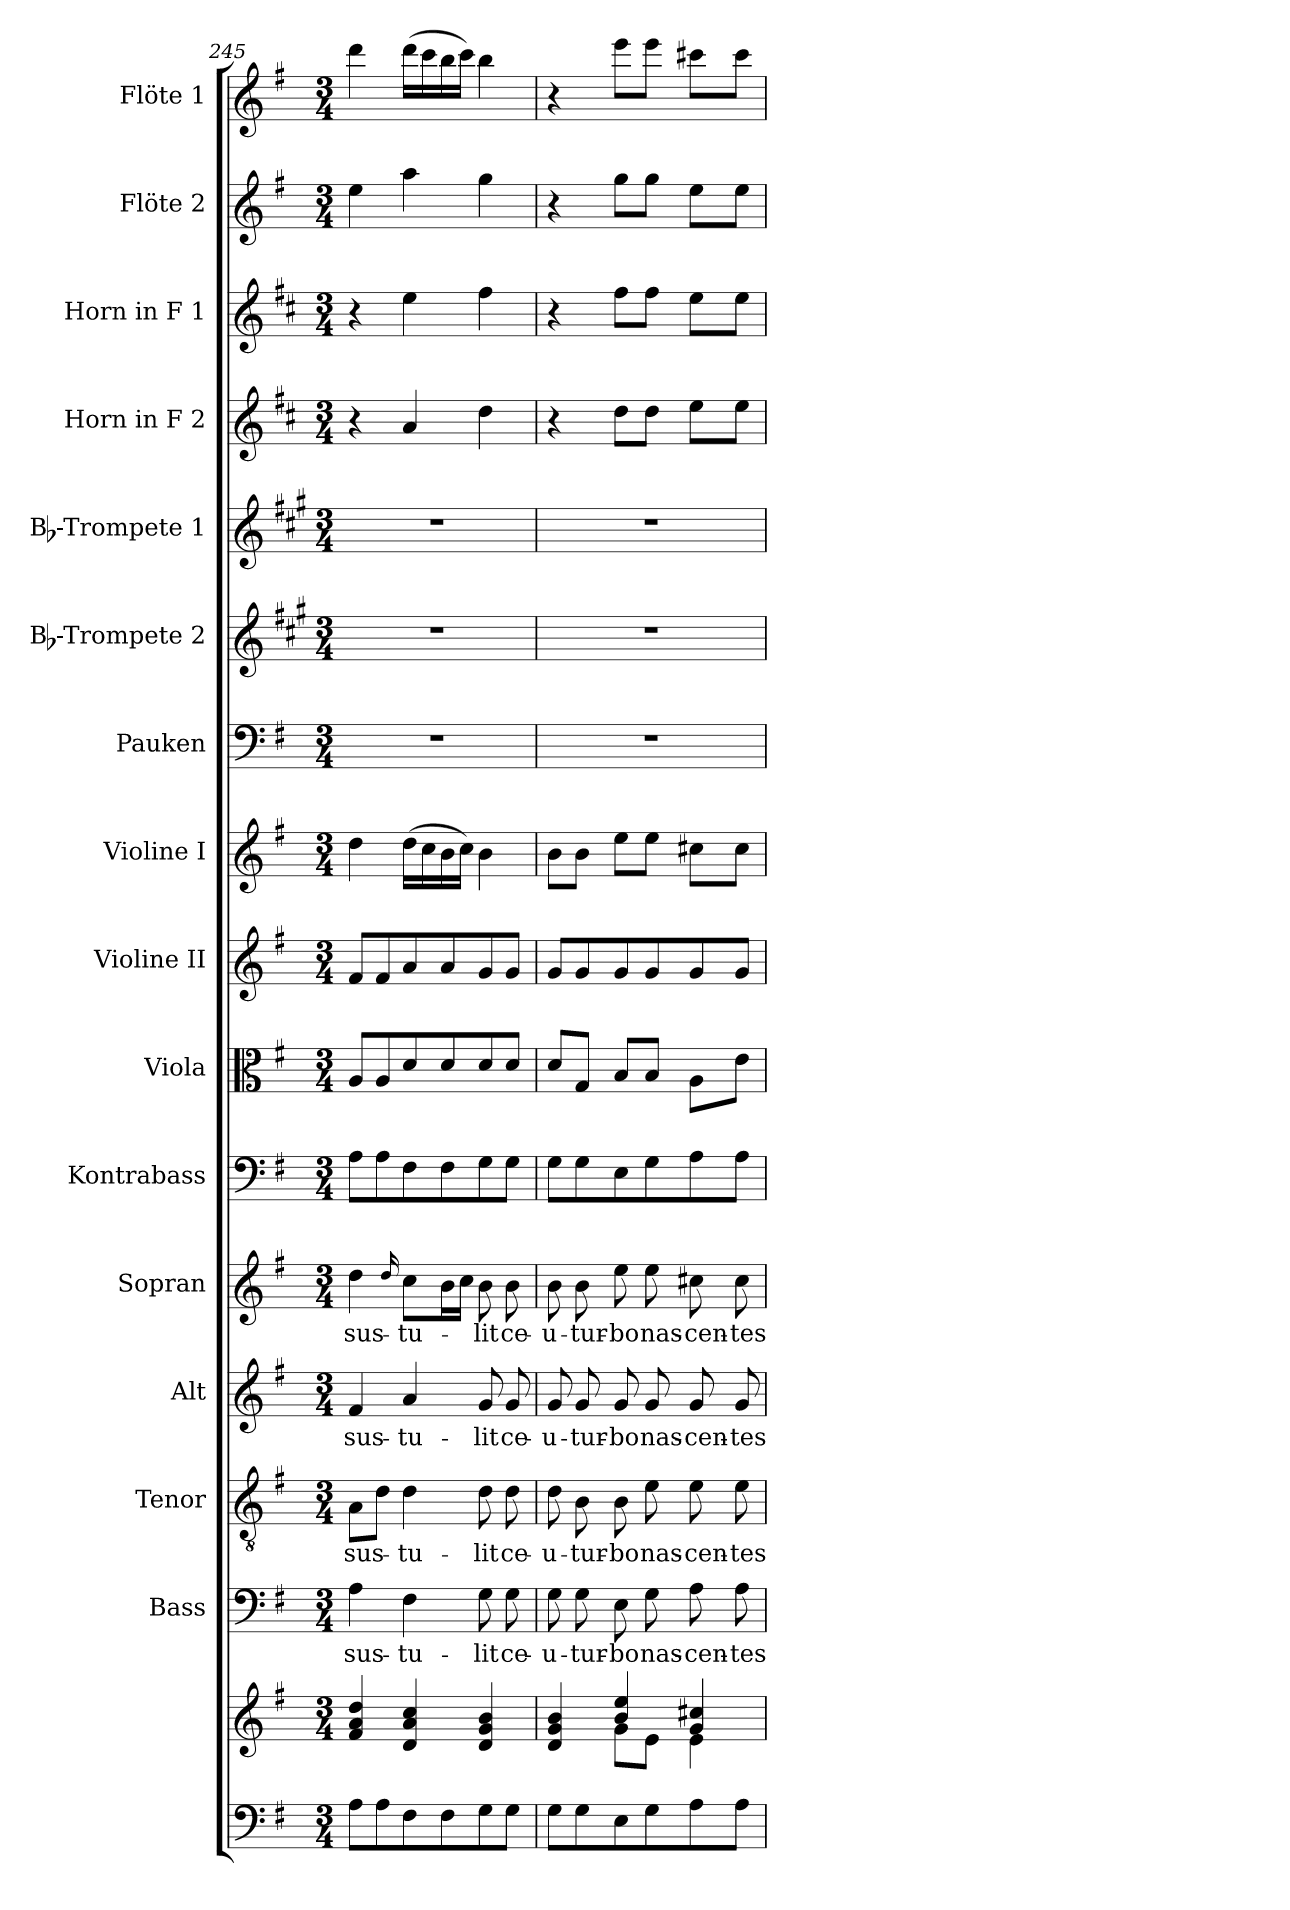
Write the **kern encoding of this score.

**kern	**kern	**kern	**text	**kern	**text	**kern	**text	**kern	**text	**kern	**kern	**kern	**kern	**kern	**kern	**kern	**kern	**kern	**kern	**kern
*part16	*part16	*part15	*part15	*part14	*part14	*part13	*part13	*part12	*part12	*part11	*part10	*part9	*part8	*part7	*part6	*part5	*part4	*part3	*part2	*part1
*staff17	*staff16	*staff15	*staff15	*staff14	*staff14	*staff13	*staff13	*staff12	*staff12	*staff11	*staff10	*staff9	*staff8	*staff7	*staff6	*staff5	*staff4	*staff3	*staff2	*staff1
*	*	*I"Bass	*	*I"Tenor	*	*I"Alt	*	*I"Sopran	*	*I"Kontrabass	*I"Viola	*I"Violine II	*I"Violine I	*I"Pauken	*I"Bb-Trompete 2	*I"Bb-Trompete 1	*I"Horn in F 2	*I"Horn in F 1	*I"Flöte 2	*I"Flöte 1
*	*	*I'B.	*	*I'T.	*	*I'A.	*	*I'S.	*	*I'Kb.	*I'Vla.	*I'Vl. II	*I'Vl. I	*I'Pk.	*I'Bb Trp. 2	*I'Bb Trp. 1	*	*	*I'Fl. 2	*I'Fl. 1
*clefF4	*clefG2	*clefF4	*	*clefGv2	*	*clefG2	*	*clefG2	*	*clefF4	*clefC3	*clefG2	*clefG2	*clefF4	*clefG2	*clefG2	*clefG2	*clefG2	*clefG2	*clefG2
*	*	*	*	*	*	*	*	*	*	*ITrd7c12	*	*	*	*	*ITrd1c2	*ITrd1c2	*ITrd4c7	*ITrd4c7	*	*
*k[f#]	*k[f#]	*k[f#]	*	*k[f#]	*	*k[f#]	*	*k[f#]	*	*k[f#]	*k[f#]	*k[f#]	*k[f#]	*k[f#]	*k[f#]	*k[f#]	*k[f#]	*k[f#]	*k[f#]	*k[f#]
*G:	*G:	*G:	*	*G:	*	*G:	*	*G:	*	*G:	*G:	*G:	*G:	*G:	*G:	*G:	*G:	*G:	*G:	*G:
*M3/4	*M3/4	*M3/4	*	*M3/4	*	*M3/4	*	*M3/4	*	*M3/4	*M3/4	*M3/4	*M3/4	*M3/4	*M3/4	*M3/4	*M3/4	*M3/4	*M3/4	*M3/4
=245	=245	=245	=245	=245	=245	=245	=245	=245	=245	=245	=245	=245	=245	=245	=245	=245	=245	=245	=245	=245
!	!	!	!LO:LY:b	!	!LO:LY:b	!	!LO:LY:b	!	!LO:LY:b	!	!	!	!	!	!	!	!	!	!	!
8A\L	4f#/ 4a/ 4dd/	4A\	sus-	8A\L	sus-	4f#/	sus-	4dd\	sus-	8AA\L	8A/L	8f#/L	4dd\	2.r	2.r	2.r	4r	4r	4ee\	4ddd\
8A\	.	.	.	8d\J	.	.	.	.	.	8AA\	8A/	8f#/	.	.	.	.	.	.	.	.
.	.	.	.	.	.	.	.	16qqdd/	.	.	.	.	.	.	.	.	.	.	.	.
!	!	!	!LO:LY:b	!	!LO:LY:b	!	!LO:LY:b	!	!LO:LY:b	!	!	!	!	!	!	!	!	!	!	!
8F#\	4d/ 4a/ 4cc/	4F#\	-tu-	4d\	-tu-	4a/	-tu-	8cc\L	-tu-	8FF#\	8d/	8a/	(>16dd\LL	.	.	.	4d/	4a\	4aa\	(>16ddd\LL
.	.	.	.	.	.	.	.	.	.	.	.	.	16cc\	.	.	.	.	.	.	16ccc\
8F#\	.	.	.	.	.	.	.	16b\L	.	8FF#\	8d/	8a/	16b\	.	.	.	.	.	.	16bb\
.	.	.	.	.	.	.	.	16cc\JJ	.	.	.	.	16cc\JJ)	.	.	.	.	.	.	16ccc\JJ)
!	!	!	!LO:LY:b	!	!LO:LY:b	!	!LO:LY:b	!	!LO:LY:b	!	!	!	!	!	!	!	!	!	!	!
8G\	4d/ 4g/ 4b/	8G\	-lit	8d\	-lit	8g/	-lit	8b\	-lit	8GG\	8d/	8g/	4b\	.	.	.	4g\	4b\	4gg\	4bb\
!	!	!	!LO:LY:b	!	!LO:LY:b	!	!LO:LY:b	!	!LO:LY:b	!	!	!	!	!	!	!	!	!	!	!
8G\J	.	8G\	ce-	8d\	ce-	8g/	ce-	8b\	ce-	8GG\J	8d/J	8g/J	.	.	.	.	.	.	.	.
=246	=246	=246	=246	=246	=246	=246	=246	=246	=246	=246	=246	=246	=246	=246	=246	=246	=246	=246	=246	=246
*	*^	*	*	*	*	*	*	*	*	*	*	*	*	*	*	*	*	*	*	*
!	!	!	!	!LO:LY:b	!	!LO:LY:b	!	!LO:LY:b	!	!LO:LY:b	!	!	!	!	!	!	!	!	!	!	!
8G\L	4d/ 4g/ 4b/	4ryy	8G\	-u-	8d\	-u-	8g/	-u-	8b\	-u-	8GG\L	8d/L	8g/L	8b\L	2.r	2.r	2.r	4r	4r	4r	4r
!	!	!	!	!LO:LY:b	!	!LO:LY:b	!	!LO:LY:b	!	!LO:LY:b	!	!	!	!	!	!	!	!	!	!	!
8G\	.	.	8G\	-tur-	8B\	-tur-	8g/	-tur-	8b\	-tur-	8GG\	8G/J	8g/	8b\J	.	.	.	.	.	.	.
!	!	!	!	!LO:LY:b	!	!LO:LY:b	!	!LO:LY:b	!	!LO:LY:b	!	!	!	!	!	!	!	!	!	!	!
8E\	4b/ 4ee/	8g\L	8E\	-bo	8B\	-bo	8g/	-bo	8ee\	-bo	8EE\	8B/L	8g/	8ee\L	.	.	.	8g\L	8b\L	8gg\L	8eee\L
!	!	!	!	!LO:LY:b	!	!LO:LY:b	!	!LO:LY:b	!	!LO:LY:b	!	!	!	!	!	!	!	!	!	!	!
8G\	.	8e\J	8G\	nas-	8e\	nas-	8g/	nas-	8ee\	nas-	8GG\	8B/J	8g/	8ee\J	.	.	.	8g\J	8b\J	8gg\J	8eee\J
!	!	!	!	!LO:LY:b	!	!LO:LY:b	!	!LO:LY:b	!	!LO:LY:b	!	!	!	!	!	!	!	!	!	!	!
8A\	4g/ 4cc#X/	4e\	8A\	-cen-	8e\	-cen-	8g/	-cen-	8cc#X\	-cen-	8AA\	8A\L	8g/	8cc#X\L	.	.	.	8a\L	8a\L	8ee\L	8ccc#X\L
!	!	!	!	!LO:LY:b	!	!LO:LY:b	!	!LO:LY:b	!	!LO:LY:b	!	!	!	!	!	!	!	!	!	!	!
8A\J	.	.	8A\	-tes	8e\	-tes	8g/	-tes	8cc#\	-tes	8AA\J	8e\J	8g/J	8cc#\J	.	.	.	8a\J	8a\J	8ee\J	8ccc#\J
*	*v	*v	*	*	*	*	*	*	*	*	*	*	*	*	*	*	*	*	*	*	*
=	=	=	=	=	=	=	=	=	=	=	=	=	=	=	=	=	=	=	=	=
*-	*-	*-	*-	*-	*-	*-	*-	*-	*-	*-	*-	*-	*-	*-	*-	*-	*-	*-	*-	*-
